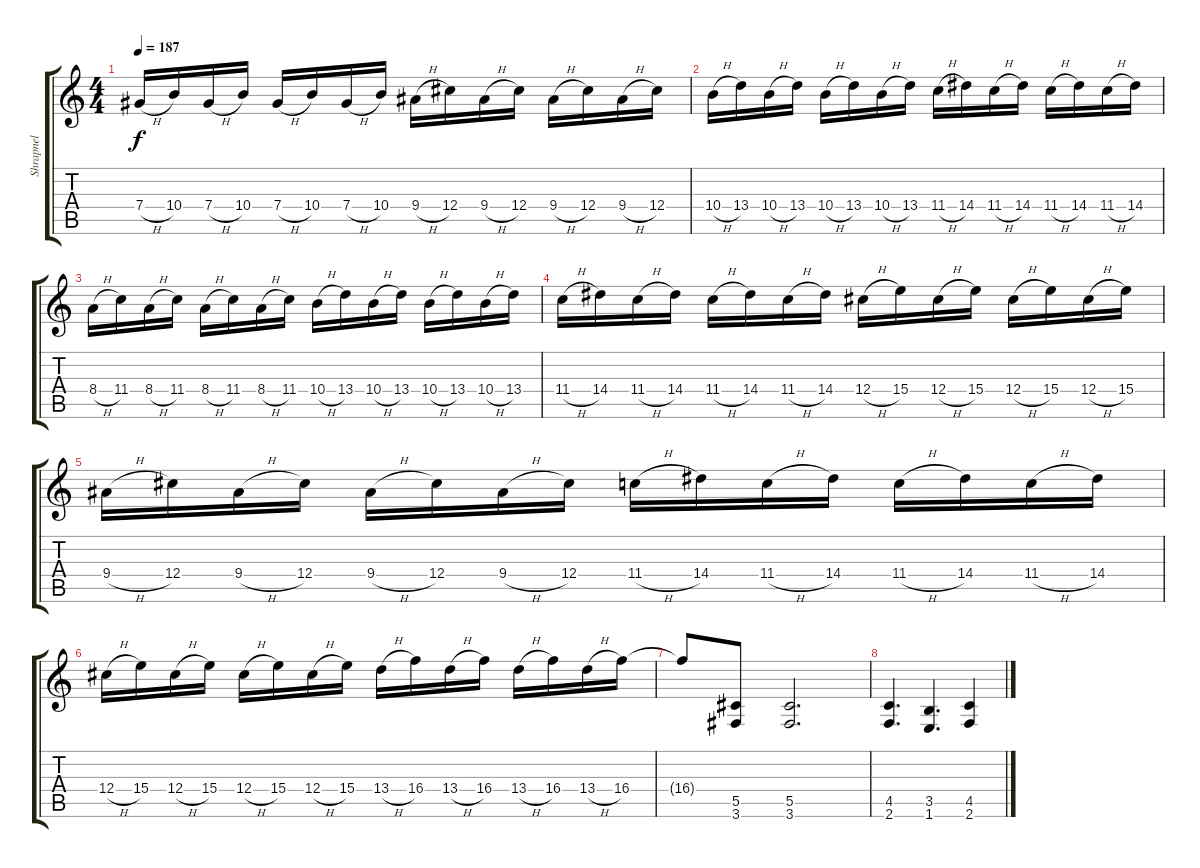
\track ("Shrapnel" "Shrapnel") {instrument distortionguitar}
\staff {score tabs}
\tuning (Eb4 Bb3 Gb3 Db3 Ab2 Eb2) {hide}
\ts (4 4)
\tempo 187
\clef g2
\ks c
7.4{h}.16{dy f} 10.4.16 7.4{h}.16 10.4.16 7.4{h}.16 10.4.16 7.4{h}.16 10.4.16 9.4{h}.16 12.4.16 9.4{h}.16 12.4.16 9.4{h}.16 12.4.16 9.4{h}.16 12.4.16 |
10.4{h}.16 13.4.16 10.4{h}.16 13.4.16 10.4{h}.16 13.4.16 10.4{h}.16 13.4.16 11.4{h}.16 14.4.16 11.4{h}.16 14.4.16 11.4{h}.16 14.4.16 11.4{h}.16 14.4.16 |
8.4{h}.16 11.4.16 8.4{h}.16 11.4.16 8.4{h}.16 11.4.16 8.4{h}.16 11.4.16 10.4{h}.16 13.4.16 10.4{h}.16 13.4.16 10.4{h}.16 13.4.16 10.4{h}.16 13.4.16 |
11.4{h}.16 14.4.16 11.4{h}.16 14.4.16 11.4{h}.16 14.4.16 11.4{h}.16 14.4.16 12.4{h}.16 15.4.16 12.4{h}.16 15.4.16 12.4{h}.16 15.4.16 12.4{h}.16 15.4.16 |
9.4{h}.16 12.4.16 9.4{h}.16 12.4.16 9.4{h}.16 12.4.16 9.4{h}.16 12.4.16 11.4{h}.16 14.4.16 11.4{h}.16 14.4.16 11.4{h}.16 14.4.16 11.4{h}.16 14.4.16 |
12.4{h}.16 15.4.16 12.4{h}.16 15.4.16 12.4{h}.16 15.4.16 12.4{h}.16 15.4.16 13.4{h}.16 16.4.16 13.4{h}.16 16.4.16 13.4{h}.16 16.4.16 13.4{h}.16 16.4.16 |
16.4{t}.8 (5.5 3.6).8 (5.5 3.6).2{d} |
(4.5 2.6).4{d} (3.5 1.6).4{d} (4.5 2.6).4
